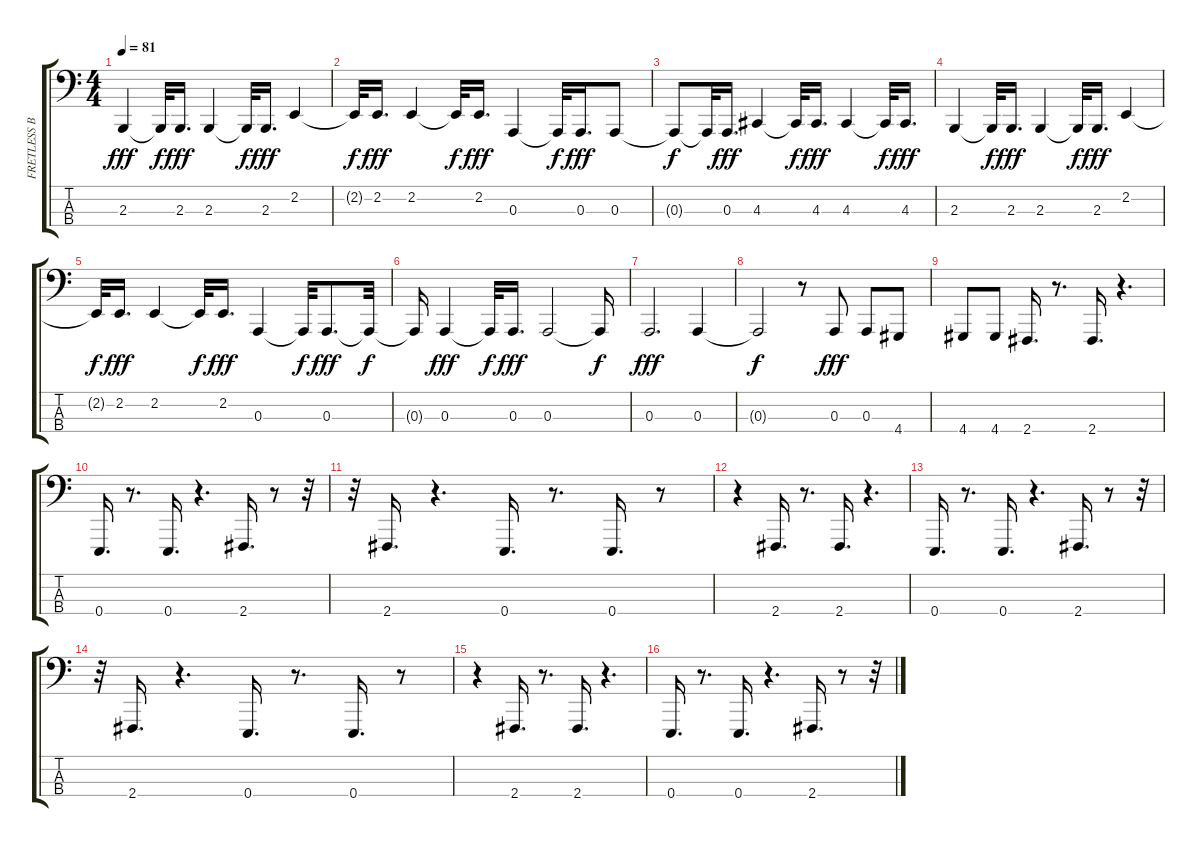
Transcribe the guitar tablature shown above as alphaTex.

\track ("FRETLESS BASS." "FRETLESS B") {instrument acousticgrandpiano}
\staff {score tabs}
\tuning (G2 D2 A1 E1) {hide}
\ts (4 4)
\tempo 81
\clef f4
\ks c
2.3.4{dy fff} 2.3{t}.32{dy f} 2.3.16{d dy fff} 2.3.4 2.3{t}.32{dy f} 2.3.16{d dy fff} 2.2.4 |
2.2{t}.32{dy f} 2.2.16{d dy fff} 2.2.4 2.2{t}.32{dy f} 2.2.16{d dy fff} 0.3.4 0.3{t}.32{dy f} 0.3.16{d dy fff} 0.3.8 |
0.3{t}.8{dy f} 0.3{t}.32 0.3.16{d dy fff} 4.3.4 4.3{t}.32{dy f} 4.3.16{d dy fff} 4.3.4 4.3{t}.32{dy f} 4.3.16{d dy fff} |
2.3.4 2.3{t}.32{dy f} 2.3.16{d dy fff} 2.3.4 2.3{t}.32{dy f} 2.3.16{d dy fff} 2.2.4 |
2.2{t}.32{dy f} 2.2.16{d dy fff} 2.2.4 2.2{t}.32{dy f} 2.2.16{d dy fff} 0.3.4 0.3{t}.32{dy f} 0.3.8{d dy fff} 0.3{t}.32{dy f} |
0.3{t}.16 0.3.4{dy fff} 0.3{t}.32{dy f} 0.3.16{d dy fff} 0.3.2 0.3{t}.16{dy f} |
0.3.2{d dy fff} 0.3.4 |
0.3{t}.2{dy f} r.8 0.3.8{dy fff} 0.3.8 4.4.8 |
4.4.8 4.4.8 2.4.16{d} r.8{d} 2.4.16{d} r.4{d} |
0.4.16{d} r.8{d} 0.4.16{d} r.4{d} 2.4.16{d} r.8 r.32 |
r.32 2.4.16{d} r.4{d} 0.4.16{d} r.8{d} 0.4.16{d} r.8 |
r.4 2.4.16{d} r.8{d} 2.4.16{d} r.4{d} |
0.4.16{d} r.8{d} 0.4.16{d} r.4{d} 2.4.16{d} r.8 r.32 |
r.32 2.4.16{d} r.4{d} 0.4.16{d} r.8{d} 0.4.16{d} r.8 |
r.4 2.4.16{d} r.8{d} 2.4.16{d} r.4{d} |
0.4.16{d} r.8{d} 0.4.16{d} r.4{d} 2.4.16{d} r.8 r.32
